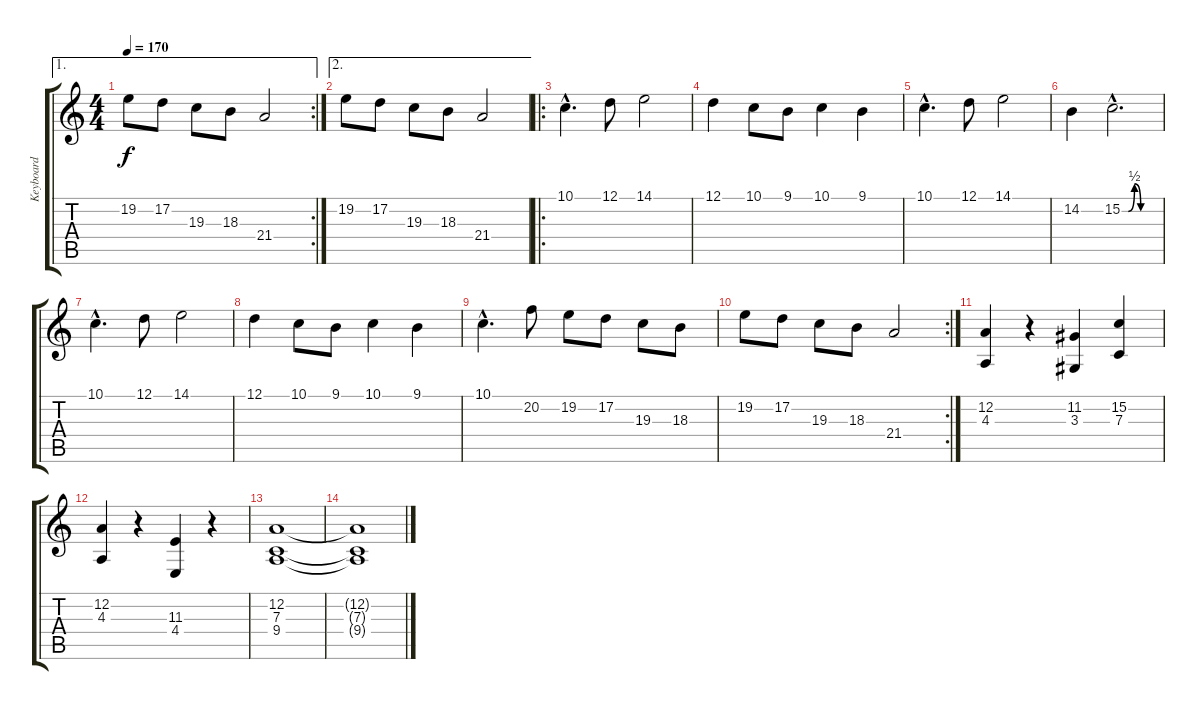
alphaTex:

\track ("Keyboard" "Keyboard") {instrument stringensemble1}
\staff {score tabs}
\tuning (D4 A3 F3 C3 G2 D2) {hide}
\ae 1
\rc 2
\ts (4 4)
\tempo 170
\clef g2
\ks c
19.2.8{dy f} 17.2.8 19.3.8 18.3.8 21.4.2 |
\ae 2
19.2.8 17.2.8 19.3.8 18.3.8 21.4.2 |
\ro
10.1{hac}.4{d} 12.1.8 14.1.2 |
12.1.4 10.1.8 9.1.8 10.1.4 9.1.4 |
10.1{hac}.4{d} 12.1.8 14.1.2 |
14.2.4 15.2{be (custom 0 0 10 0 20 2 30 0 60 0) hac}.2{d} |
10.1{hac}.4{d} 12.1.8 14.1.2 |
12.1.4 10.1.8 9.1.8 10.1.4 9.1.4 |
10.1{hac}.4{d} 20.2.8 19.2.8 17.2.8 19.3.8 18.3.8 |
\rc 2
19.2.8 17.2.8 19.3.8 18.3.8 21.4.2 |
(12.2 4.3).4 r.4 (11.2 3.3).4 (15.2 7.3).4 |
(12.2 4.3).4 r.4 (11.3 4.4).4 r.4 |
(12.2 7.3 9.4).1 |
(12.2{t} 7.3{t} 9.4{t}).1
